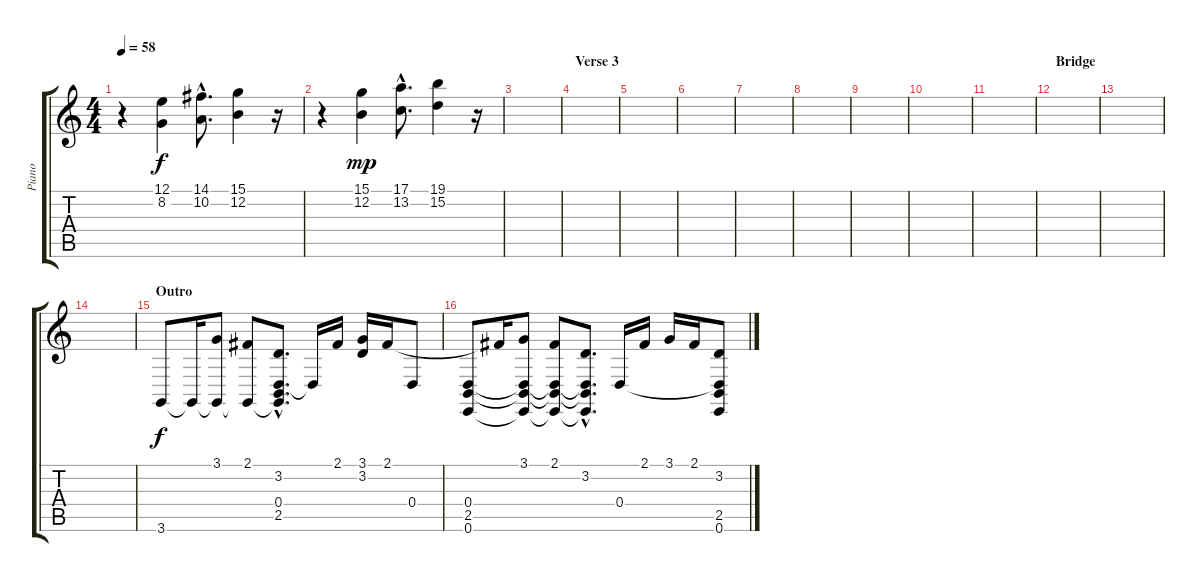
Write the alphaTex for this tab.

\track ("Piano" "Piano") {instrument electricgrandpiano}
\staff {score tabs}
\tuning (E4 B3 G3 D3 A2 E2) {hide}
\ts (4 4)
\tempo 58
\clef g2
\ks c
r.4{dy f} (12.1 8.2).4 (14.1{hac} 10.2{hac}).8{d} (15.1 12.2).4 r.16 |
r.4 (15.1 12.2).4{dy mp} (17.1{hac} 13.2{hac}).8{d} (19.1 15.2).4 r.16 |
|
\section ("" "Verse 3")
|
|
|
|
|
|
|
|
\section ("" "Bridge")
|
|
|
\section ("" "Outro")
3.6.8{dy f} 3.6{t}.16 (3.1 3.6{t}).8 (2.1 3.6{t}).8 (3.2{hac} 0.4{hac} 2.5{hac} 3.6{hac t}).8{d} 0.4{t}.16 2.1.16 (3.1 3.2).16 2.1.16 0.4.8 |
(0.4 2.5 0.6).8 2.1{t}.16 (3.1 0.4{t} 2.5{t} 0.6{t}).8 (2.1 0.4{t} 2.5{t} 0.6{t}).8 (3.2{hac} 0.4{hac t} 2.5{hac t} 0.6{hac t}).8{d} 0.4.16 2.1.16 3.1.16 2.1.16 (3.2 0.4{t} 2.5 0.6).8
